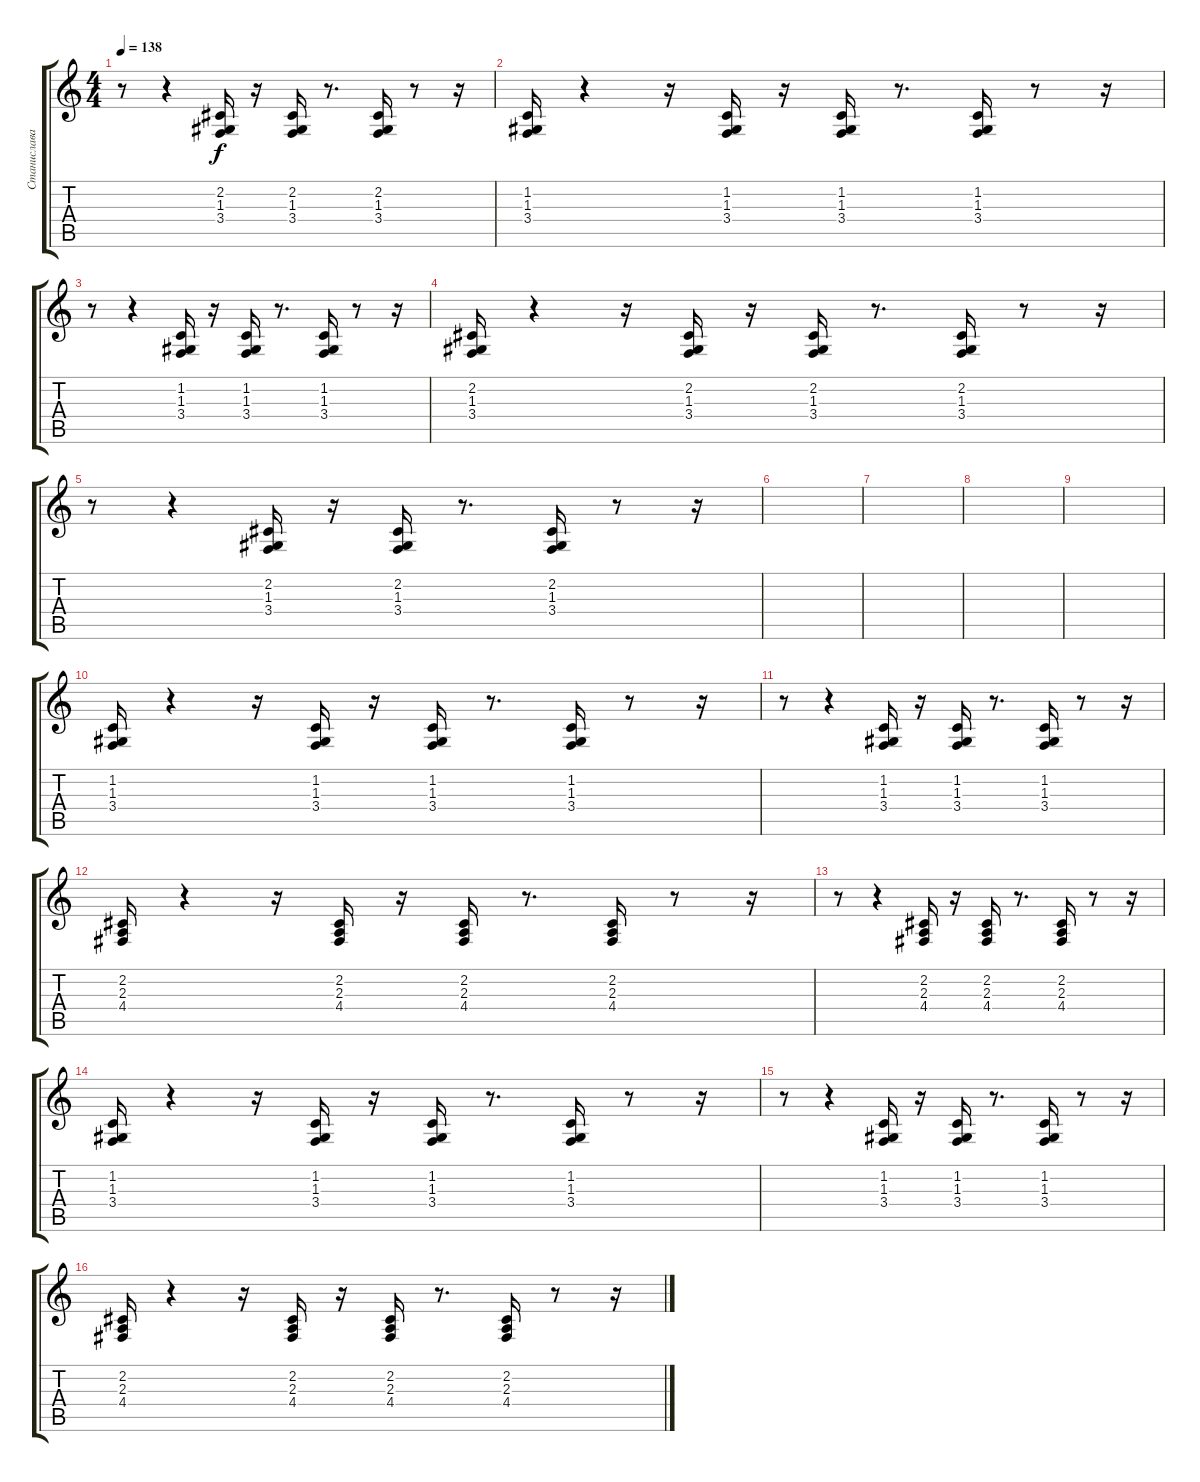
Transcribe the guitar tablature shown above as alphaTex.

\track ("Станислава Матвеева (клавишные)" "Станислава") {instrument trombone}
\staff {score tabs}
\tuning (E4 B3 G3 D3 A2 E2) {hide}
\ts (4 4)
\tempo 138
\clef g2
\ks c
r.8{dy f} r.4 (2.2 1.3 3.4).16 r.16 (2.2 1.3 3.4).16 r.8{d} (2.2 1.3 3.4).16 r.8 r.16 |
(1.2 1.3 3.4).16 r.4 r.16 (1.2 1.3 3.4).16 r.16 (1.2 1.3 3.4).16 r.8{d} (1.2 1.3 3.4).16 r.8 r.16 |
r.8 r.4 (1.2 1.3 3.4).16 r.16 (1.2 1.3 3.4).16 r.8{d} (1.2 1.3 3.4).16 r.8 r.16 |
(2.2 1.3 3.4).16 r.4 r.16 (2.2 1.3 3.4).16 r.16 (2.2 1.3 3.4).16 r.8{d} (2.2 1.3 3.4).16 r.8 r.16 |
r.8 r.4 (2.2 1.3 3.4).16 r.16 (2.2 1.3 3.4).16 r.8{d} (2.2 1.3 3.4).16 r.8 r.16 |
|
|
|
|
(1.2 1.3 3.4).16 r.4 r.16 (1.2 1.3 3.4).16 r.16 (1.2 1.3 3.4).16 r.8{d} (1.2 1.3 3.4).16 r.8 r.16 |
r.8 r.4 (1.2 1.3 3.4).16 r.16 (1.2 1.3 3.4).16 r.8{d} (1.2 1.3 3.4).16 r.8 r.16 |
(2.2 2.3 4.4).16 r.4 r.16 (2.2 2.3 4.4).16 r.16 (2.2 2.3 4.4).16 r.8{d} (2.2 2.3 4.4).16 r.8 r.16 |
r.8 r.4 (2.2 2.3 4.4).16 r.16 (2.2 2.3 4.4).16 r.8{d} (2.2 2.3 4.4).16 r.8 r.16 |
(1.2 1.3 3.4).16 r.4 r.16 (1.2 1.3 3.4).16 r.16 (1.2 1.3 3.4).16 r.8{d} (1.2 1.3 3.4).16 r.8 r.16 |
r.8 r.4 (1.2 1.3 3.4).16 r.16 (1.2 1.3 3.4).16 r.8{d} (1.2 1.3 3.4).16 r.8 r.16 |
(2.2 2.3 4.4).16 r.4 r.16 (2.2 2.3 4.4).16 r.16 (2.2 2.3 4.4).16 r.8{d} (2.2 2.3 4.4).16 r.8 r.16
